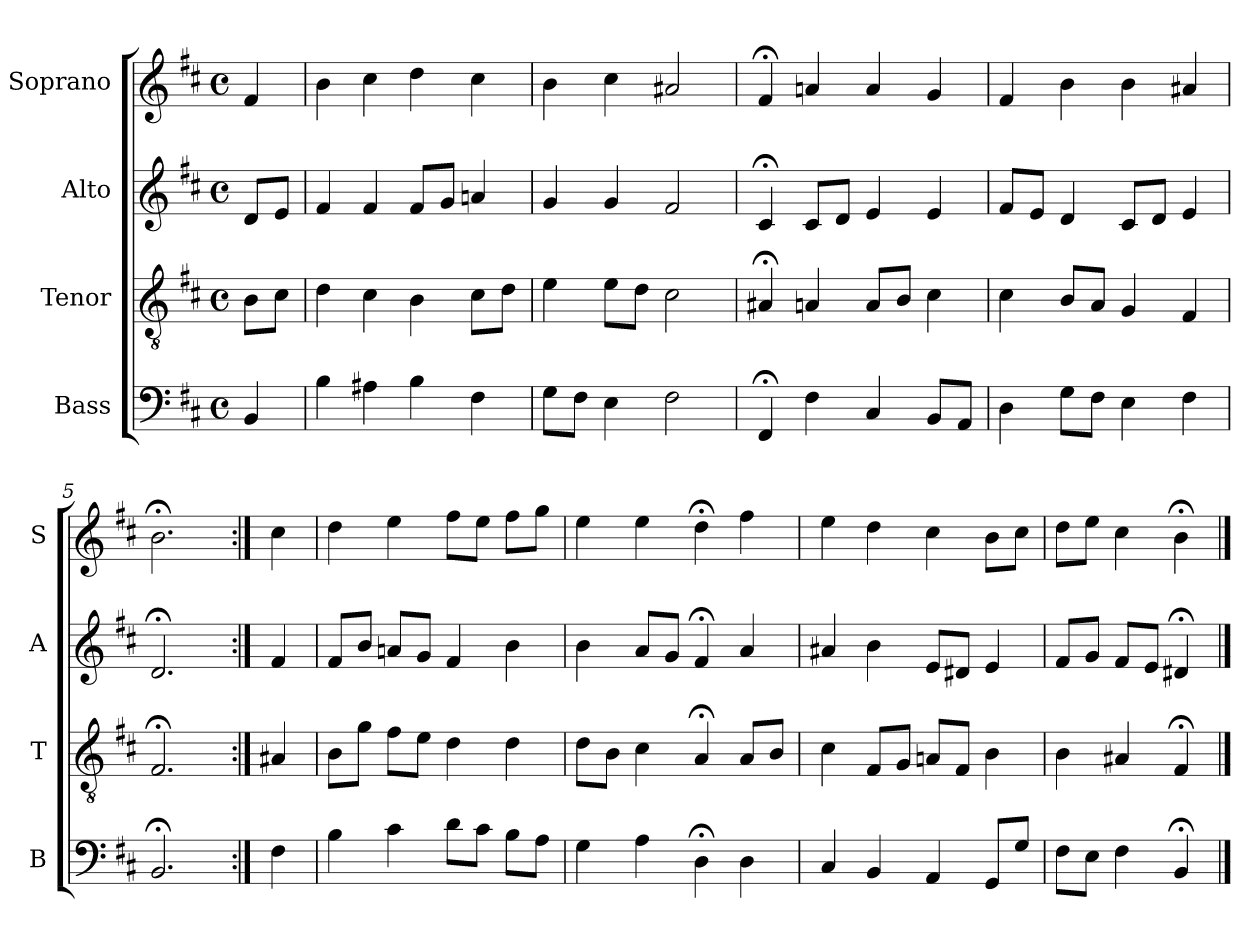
**kern	**kern	**kern	**kern
*part4	*part3	*part2	*part1
*staff4	*staff3	*staff2	*staff1
*I"Bass	*I"Tenor	*I"Alto	*I"Soprano
*I'B	*I'T	*I'A	*I'S
*clefF4	*clefGv2	*clefG2	*clefG2
*k[f#c#]	*k[f#c#]	*k[f#c#]	*k[f#c#]
*b:	*b:	*b:	*b:
*M4/4	*M4/4	*M4/4	*M4/4
*met(c)	*met(c)	*met(c)	*met(c)
*MM100	*MM100	*MM100	*MM100
=	=	=	=
4BB	8BL	8dL	4f#
.	8c#J	8eJ	.
=1	=1	=1	=1
4B	4d	4f#	4b
4A#X	4c#	4f#	4cc#
4B	4B	8f#L	4dd
.	.	8gJ	.
4F#	8c#L	4an	4cc#
.	8dJ	.	.
=2	=2	=2	=2
8GL	4e	4g	4b
8F#J	.	.	.
4E	8eL	4g	4cc#
.	8dJ	.	.
2F#	2c#	2f#	2a#X
=3	=3	=3	=3
4FF#;<	4A#X;<	4c#;<	4f#;<
4F#	4An	8c#L	4an
.	.	8dJ	.
4C#	8AL	4e	4a
.	8BJ	.	.
8BBL	4c#	4e	4g
8AAJ	.	.	.
=4	=4	=4	=4
4D	4c#	8f#L	4f#
.	.	8eJ	.
8GL	8BL	4d	4b
8F#J	8AJ	.	.
4E	4G	8c#L	4b
.	.	8dJ	.
4F#	4F#	4e	4a#X
=5	=5	=5	=5
2.BB;<	2.F#;<	2.d;<i	2.b;<i
=:|!	=:|!	=:|!	=:|!
4F#	4A#X	4f#i	4cc#i
=6	=6	=6	=6
4B	8BL	8f#L	4dd
.	8gJ	8bJ	.
4c#	8f#L	8anL	4ee
.	8eJ	8gJ	.
8dL	4d	4f#	8ff#L
8c#J	.	.	8eeJ
8BL	4d	4b	8ff#L
8AJ	.	.	8ggJ
=7	=7	=7	=7
4G	8dL	4b	4ee
.	8BJ	.	.
4A	4c#	8aL	4ee
.	.	8gJ	.
4D;<	4A;<	4f#;<	4dd;<
4D	8AL	4a	4ff#
.	8BJ	.	.
=8	=8	=8	=8
4C#	4c#	4a#X	4ee
4BB	8F#L	4b	4dd
.	8GJ	.	.
4AA	8AnL	8eL	4cc#
.	8F#J	8d#XJ	.
8GGL	4B	4e	8bL
8GJ	.	.	8cc#J
=9	=9	=9	=9
8F#L	4B	8f#L	8ddL
8EJ	.	8gJ	8eeJ
4F#	4A#X	8f#L	4cc#
.	.	8eJ	.
4BB;<	4F#;<	4d#X;<	4b;<
==	==	==	==
*-	*-	*-	*-
